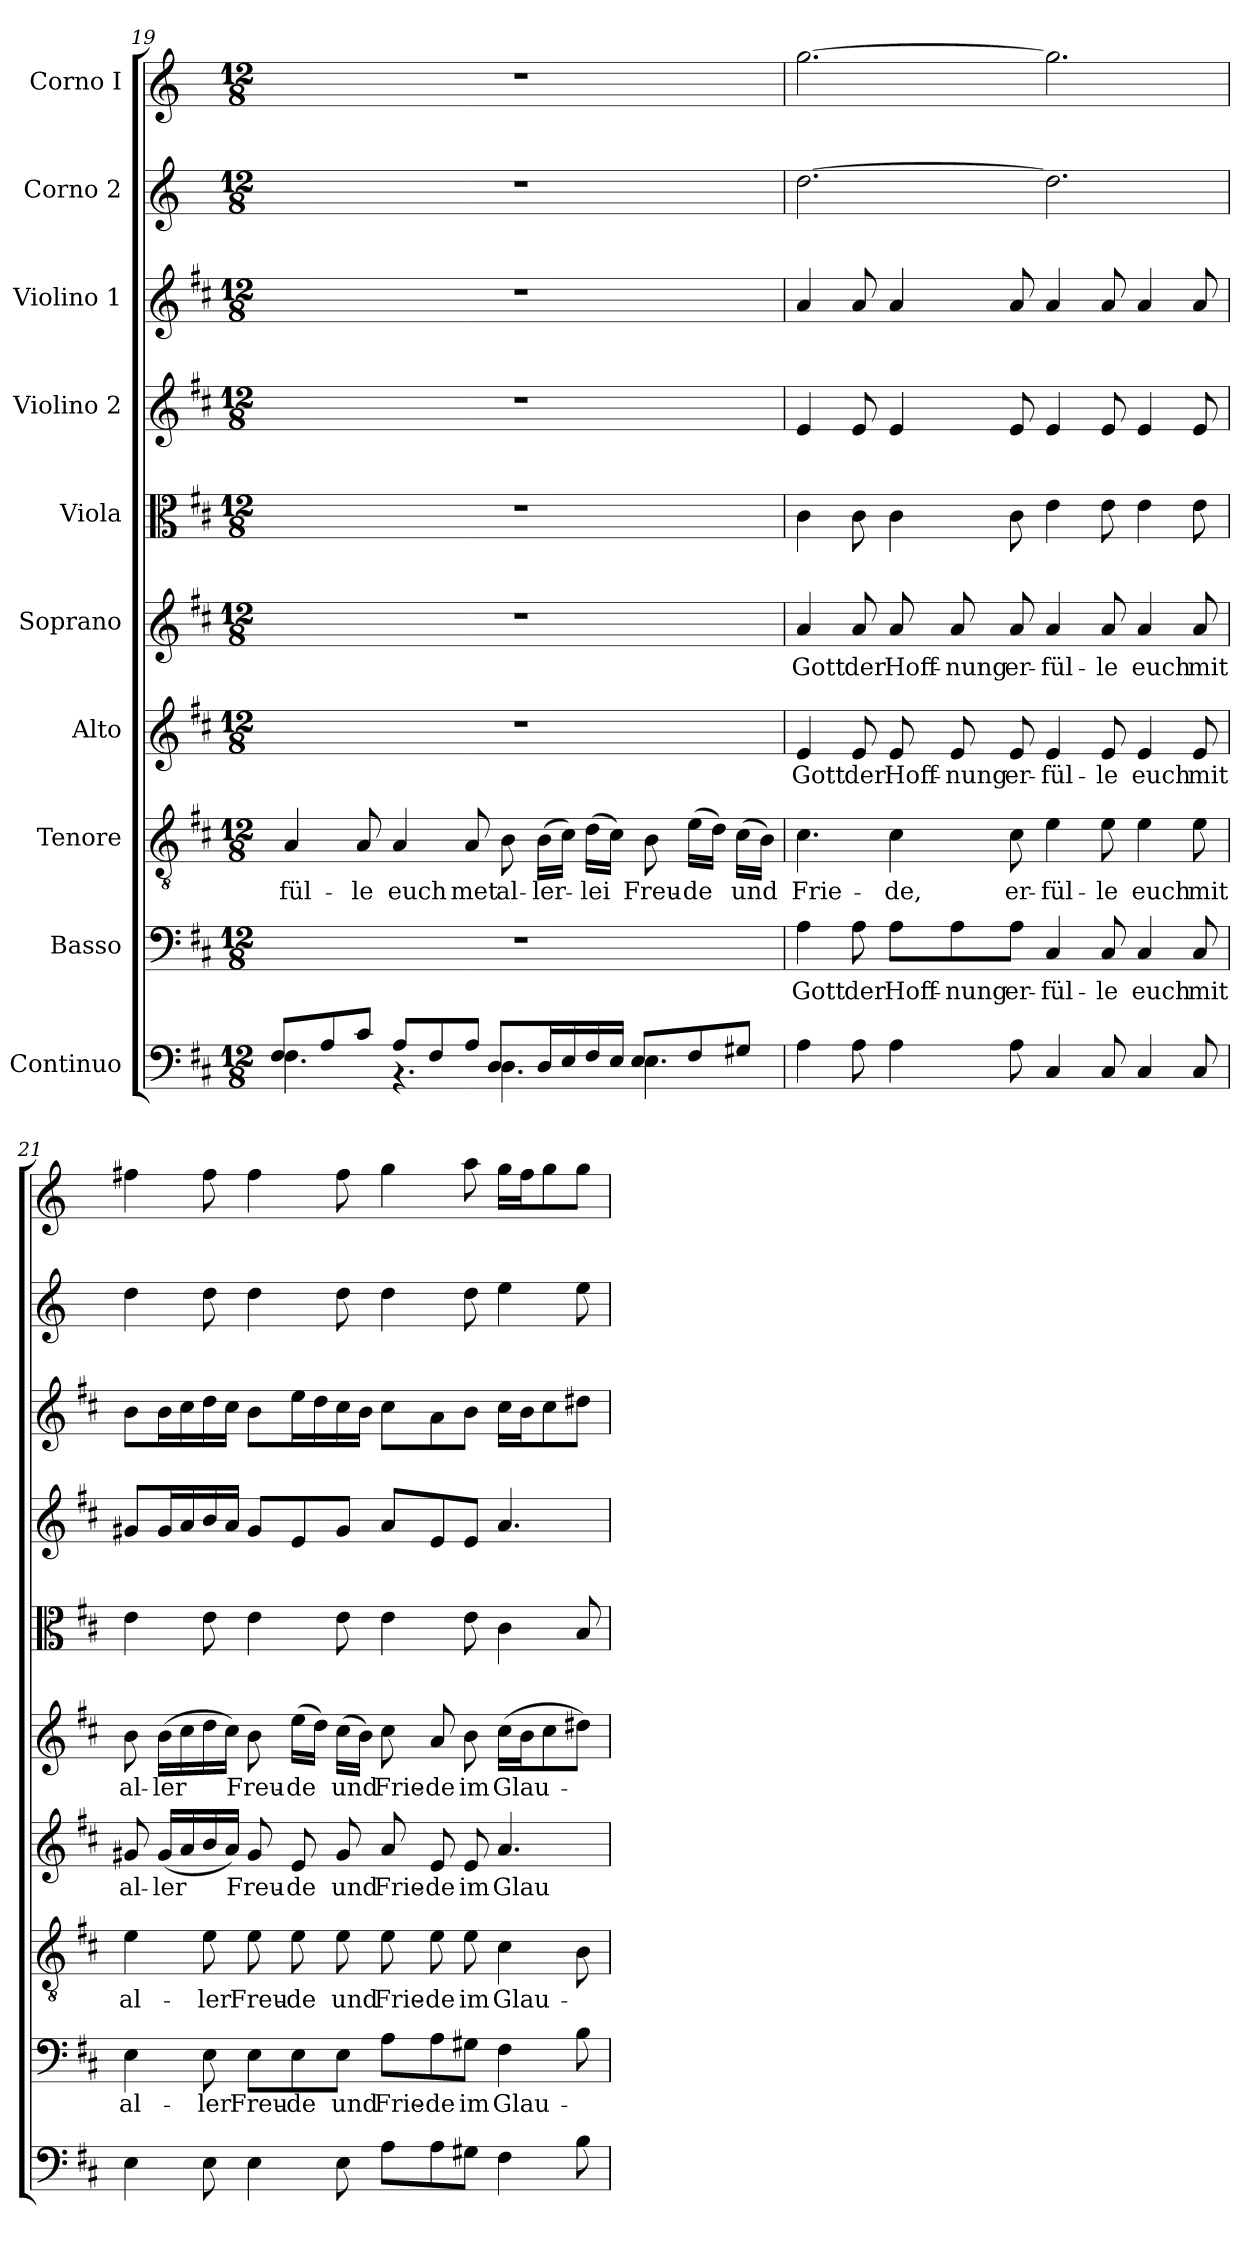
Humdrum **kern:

**kern	**kern	**text	**kern	**text	**kern	**text	**kern	**text	**kern	**kern	**kern	**kern	**kern
*part10	*part9	*part9	*part8	*part8	*part7	*part7	*part6	*part6	*part5	*part4	*part3	*part2	*part1
*staff10	*staff9	*staff9	*staff8	*staff8	*staff7	*staff7	*staff6	*staff6	*staff5	*staff4	*staff3	*staff2	*staff1
*I"Continuo	*I"Basso	*	*I"Tenore	*	*I"Alto	*	*I"Soprano	*	*I"Viola	*I"Violino 2	*I"Violino 1	*I"Corno 2	*I"Corno I
!!LO:PB:g=z
*clefF4	*clefF4	*	*clefGv2	*	*clefG2	*	*clefG2	*	*clefC3	*clefG2	*clefG2	*clefG2	*clefG2
*	*	*	*	*	*	*	*	*	*	*	*	*ITrd-1c-2	*ITrd-1c-2
*k[f#c#]	*k[f#c#]	*	*k[f#c#]	*	*k[f#c#]	*	*k[f#c#]	*	*k[f#c#]	*k[f#c#]	*k[f#c#]	*k[f#c#]	*k[f#c#]
*D:	*D:	*	*D:	*	*D:	*	*D:	*	*D:	*D:	*D:	*D:	*D:
*M12/8	*M12/8	*	*M12/8	*	*M12/8	*	*M12/8	*	*M12/8	*M12/8	*M12/8	*M12/8	*M12/8
=19	=19	=19	=19	=19	=19	=19	=19	=19	=19	=19	=19	=19	=19
*^	*	*	*	*	*	*	*	*	*	*	*	*	*
4.F#\	8F#/L	1.r	.	4A/	-fül-	1.r	.	1.r	.	1.r	1.r	1.r	1.r	1.r
.	8A/	.	.	.	.	.	.	.	.	.	.	.	.	.
.	8c#/J	.	.	8A/	-le	.	.	.	.	.	.	.	.	.
4.rC	8A/L	.	.	4A/	euch	.	.	.	.	.	.	.	.	.
.	8F#/	.	.	.	.	.	.	.	.	.	.	.	.	.
.	8A/J	.	.	8A/	met	.	.	.	.	.	.	.	.	.
4.D\	8D/L	.	.	8B\	al-	.	.	.	.	.	.	.	.	.
.	16D/L	.	.	(16B\LL	-ler-	.	.	.	.	.	.	.	.	.
.	16E/	.	.	16c#\JJ)	.	.	.	.	.	.	.	.	.	.
.	16F#/	.	.	(16d\LL	-lei	.	.	.	.	.	.	.	.	.
.	16E/JJ	.	.	16c#\JJ)	.	.	.	.	.	.	.	.	.	.
4.E\	8E/L	.	.	8B\	Freu-	.	.	.	.	.	.	.	.	.
.	8F#/	.	.	(16e\LL	-de	.	.	.	.	.	.	.	.	.
.	.	.	.	16d\JJ)	.	.	.	.	.	.	.	.	.	.
.	8G#X/J	.	.	(16c#\LL	und	.	.	.	.	.	.	.	.	.
.	.	.	.	16B\JJ)	.	.	.	.	.	.	.	.	.	.
*v	*v	*	*	*	*	*	*	*	*	*	*	*	*	*
=20	=20	=20	=20	=20	=20	=20	=20	=20	=20	=20	=20	=20	=20
4A\	4A\	Gott	4.c#\	Frie-	4e/	Gott	4a/	Gott	4c#\	4e/	4a/	[2.ee\	[2.aa\
8A\	8A\	der	.	.	8e/	der	8a/	der	8c#\	8e/	8a/	.	.
4A\	8A\L	Hoff-	4c#\	-de,	8e/	Hoff-	8a/	Hoff-	4c#\	4e/	4a/	.	.
.	8A\	-nung	.	.	8e/	-nung	8a/	-nung	.	.	.	.	.
8A\	8A\J	er-	8c#\	er-	8e/	er-	8a/	er-	8c#\	8e/	8a/	.	.
4C#/	4C#/	-fül-	4e\	-fül-	4e/	-fül-	4a/	-fül-	4e\	4e/	4a/	2.ee\]	2.aa\]
8C#/	8C#/	-le	8e\	-le	8e/	-le	8a/	-le	8e\	8e/	8a/	.	.
4C#/	4C#/	euch	4e\	euch	4e/	euch	4a/	euch	4e\	4e/	4a/	.	.
8C#/	8C#/	mit	8e\	mit	8e/	mit	8a/	mit	8e\	8e/	8a/	.	.
!!LO:PB:g=z
=21	=21	=21	=21	=21	=21	=21	=21	=21	=21	=21	=21	=21	=21
4E\	4E\	al-	4e\	al-	8g#X/	al-	8b\	al-	4e\	8g#X/L	8b\L	4ee\	4gg#X\
.	.	.	.	.	(16g#/LL	-ler	(16b\LL	-ler	.	16g#/L	16b\L	.	.
.	.	.	.	.	16a/	.	16cc#\	.	.	16a/	16cc#\	.	.
8E\	8E\	-ler	8e\	-ler	16b/	.	16dd\	.	8e\	16b/	16dd\	8ee\	8gg#\
.	.	.	.	.	16a/JJ)	.	16cc#\JJ)	.	.	16a/JJ	16cc#\JJ	.	.
4E\	8E\L	Freu-	8e\	Freu-	8g#/	Freu-	8b\	Freu-	4e\	8g#/L	8b\L	4ee\	4gg#\
.	8E\	-de	8e\	-de	8e/	-de	(16ee\LL	-de	.	8e/	16ee\L	.	.
.	.	.	.	.	.	.	16dd\JJ)	.	.	.	16dd\	.	.
8E\	8E\J	und	8e\	und	8g#/	und	(16cc#\LL	und	8e\	8g#/J	16cc#\	8ee\	8gg#\
.	.	.	.	.	.	.	16b\JJ)	.	.	.	16b\JJ	.	.
8A\L	8A\L	Frie-	8e\	Frie-	8a/	Frie-	8cc#\	Frie-	4e\	8a/L	8cc#\L	4ee\	4aa\
8A\	8A\	-de	8e\	-de	8e/	-de	8a/	-de	.	8e/	8a\	.	.
8G#X\J	8G#X\J	im	8e\	im	8e/	im	8b\	im	8e\	8e/J	8b\J	8ee\	8bb\
4F#\	4F#\	Glau-	4c#\	Glau-	4.a/	Glau-	(16cc#\LL	Glau-	4c#\	4.a/	16cc#\LL	4ff#\	16aa\LL
.	.	.	.	.	.	.	16b\J	.	.	.	16b\J	.	16gg#\J
.	.	.	.	.	.	.	8cc#\	.	.	.	8cc#\	.	8aa\
8B\	8B\	.	8B\	.	.	.	8dd#X\J)	.	8B/	.	8dd#X\J	8ff#\	8aa\J
=	=	=	=	=	=	=	=	=	=	=	=	=	=
*-	*-	*-	*-	*-	*-	*-	*-	*-	*-	*-	*-	*-	*-
